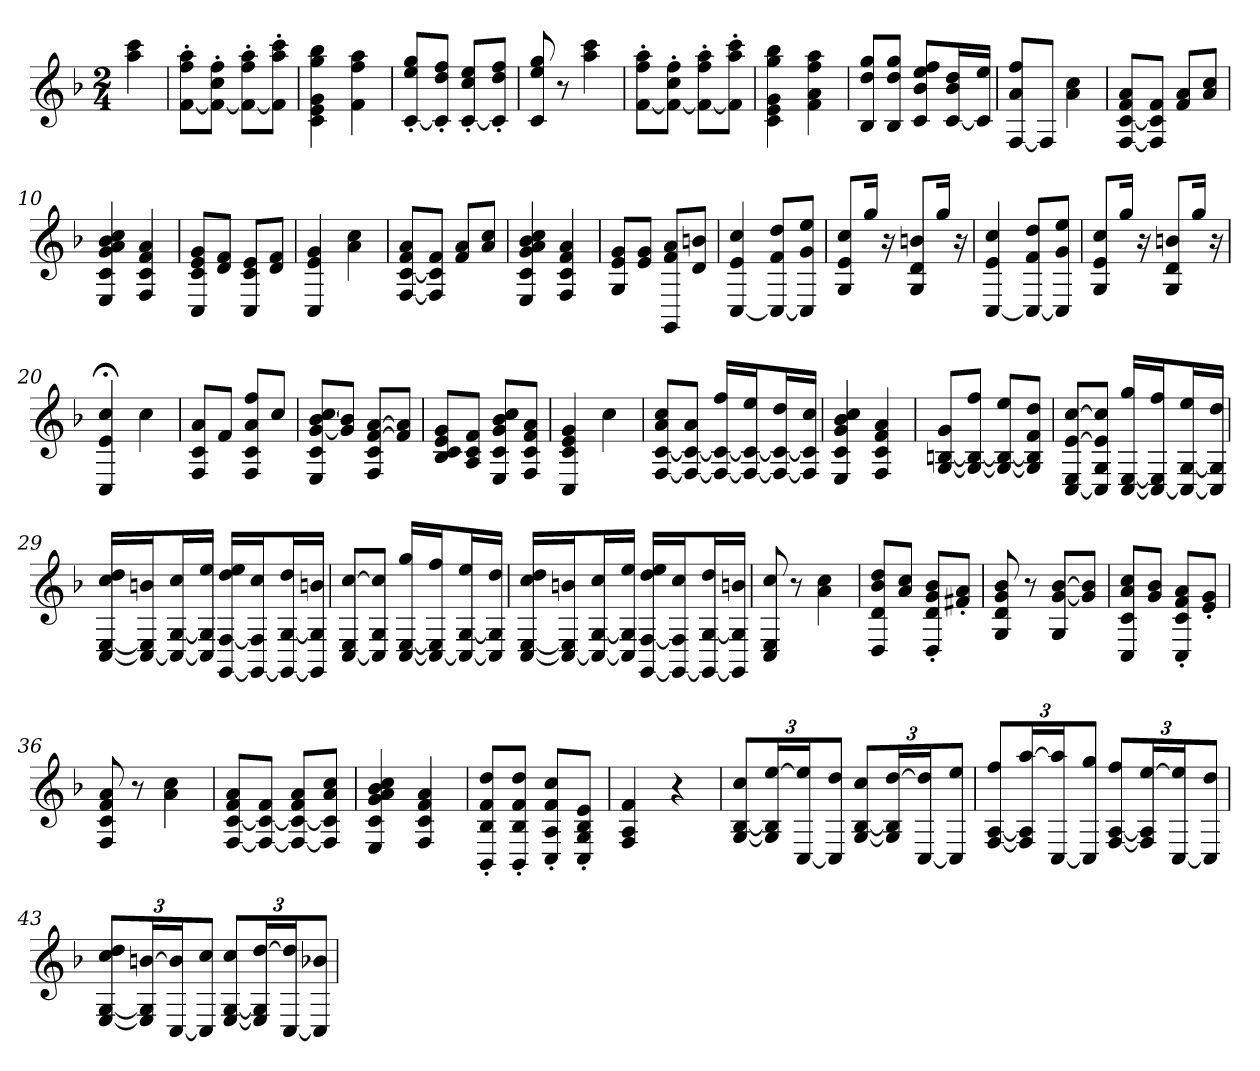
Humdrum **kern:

**kern
*part1
*staff1
*clefG2
*k[b-]
*F:
*M2/4
=
4aa 4ccc
=1
[8f' 8ff' 8aa'L
8f_' 8cc' 8ff'J
8f_' 8ff' 8aa'L
8f]' 8aa' 8ccc'J
=2
4c 4e 4g 4gg 4bb-
4f 4ff 4aa
=3
[8c' 8ee' 8gg'L
8c]' 8dd' 8ff'J
[8c' 8cc' 8ee'L
8c]' 8dd' 8ff'J
=4
8c 8ee 8gg
8r
4aa 4ccc
=5
[8f' 8ff' 8aa'L
8f_' 8cc' 8ff'J
8f_' 8ff' 8aa'L
8f]' 8aa' 8ccc'J
=6
4c 4e 4g 4gg 4bb-
4f 4a 4ff 4aa
=7
8B- 8dd 8ggL
8B- 8dd 8ggJ
8c 8b- 8ee 8ffL
[16c 16b- 16ddL
16c] 16eeJJ
=8
[8F 8a 8ffL
8FJ]
4a 4cc
=9
[8F [8c 8f 8aL
8F] 8c] 8fJ
8f 8aL
8a 8ccJ
=10
4E 4c 4g 4a 4b- 4cc
4F 4c 4f 4a
=11
8C 8c 8e 8gL
8d 8fJ
8C 8c 8eL
8d 8fJ
=12
4C 4e 4g
4a 4cc
=13
[8F [8c 8f 8aL
8F] 8c] 8fJ
8f 8aL
8a 8ccJ
=14
4E 4c 4g 4a 4b- 4cc
4F 4c 4f 4a
=15
8G 8e 8gL
8e 8gJ
8GG 8f 8aL
8d 8bnJ
=16
[4C 4e 4cc
8C_ 8f 8ddL
8C] 8g 8eeJ
=17
8G 8e 8ccL
16ggJk
16r
8G 8d 8bnL
16ggJk
16r
=18
[4C 4e 4cc
8C_ 8f 8ddL
8C] 8g 8eeJ
=19
8G 8e 8ccL
16ggJk
16r
8G 8d 8bnL
16ggJk
16r
=20
4C;< 4e;< 4cc;<
4cc
=21
8F 8c 8aL
8fJ
8F 8c 8a 8ffL
8ccJ
=22
8E 8c [8g [8b- 8ccL
8g] 8b-]J
8F 8c [8f [8aL
8f] 8a]J
=23
8B- 8c 8e 8gL
8A 8c 8fJ
8E 8c 8g 8b- 8ccL
8F 8c 8f 8aJ
=24
4C 4c 4e 4g
4cc
=25
[8F [8c 8a 8ccL
8F_ 8c_ 8aJ
16F_ 16c_ 16ffLL
16F_ 16c_ 16eeJ
16F_ 16c_ 16ddL
16F] 16c] 16ccJJ
=26
4E 4c 4g 4b- 4cc
4F 4c 4f 4a
=27
[8G [8Bn 8gL
8G_ 8B_ 8ffJ
8G_ 8B_ 8eeL
8G] 8B] 8f 8ddJ
=28
[8C 8E [8e [8ccL
8C] 8G 8e] 8cc]J
[16C [16E 16ggLL
16C_ 16E] 16ffJ
16C_ [16G 16eeL
16C] 16G] 16ddJJ
=29
[16C [16E 16cc 16ddLL
16C_ 16E] 16bnJ
16C_ [16G 16ccL
16C] 16G] 16eeJJ
[16GG [16F 16dd 16eeLL
16GG_ 16F] 16ccJ
16GG_ [16G 16ddL
16GG] 16G] 16bnJJ
=30
[8C 8E [8ccL
8C] 8G 8cc]J
[16C [16E 16ggLL
16C_ 16E] 16ffJ
16C_ [16G 16eeL
16C] 16G] 16ddJJ
=31
[16C [16E 16cc 16ddLL
16C_ 16E] 16bnJ
16C_ [16G 16ccL
16C] 16G] 16eeJJ
[16GG [16F 16dd 16eeLL
16GG_ 16F] 16ccJ
16GG_ [16G 16ddL
16GG] 16G] 16bnJJ
=32
8C 8E 8cc
8r
4a 4cc
=33
8D 8d 8b- 8ddL
8a 8ccJ
8D' 8d' 8g' 8b-'L
8f#X' 8a'J
=34
8G 8d 8g 8b-
8r
8G [8g [8b-L
8g] 8b-]J
=35
8C 8c 8a 8ccL
8g 8b-J
8C' 8c' 8f' 8a'L
8e' 8g'J
=36
8F 8c 8f 8a
8r
4a 4cc
=37
[8F [8c 8f 8aL
8F_ 8c_ 8fJ
8F_ 8c_ 8f 8aL
8F] 8c] 8a 8ccJ
=38
4E 4c 4g 4a 4b- 4cc
4F 4c 4f 4a
=39
8BB-' 8B-' 8f' 8dd'L
8BB-' 8B-' 8f' 8dd'J
8C' 8A' 8f' 8cc'L
8C' 8G' 8B-' 8e'J
=40
4F 4A 4f
4r
=41
[12G [12B- 12ccL
24G] 24B-] [24eeL
[24C 24ee]J
12C] 12ddJ
[12G [12B- 12ccL
24G] 24B-] [24ddL
[24C 24dd]J
12C] 12eeJ
=42
[12F [12A 12ffL
24F] 24A] [24aaL
[24C 24aa]J
12C] 12ggJ
[12F [12A 12ffL
24F] 24A] [24eeL
[24C 24ee]J
12C] 12ddJ
=43
[12E [12G 12cc 12ddL
24E] 24G] [24bnL
[24C 24b]J
12C] 12ccJ
[12E [12G 12ccL
24E] 24G] [24ddL
[24C 24dd]J
12C] 12b-XJ
=
*-
